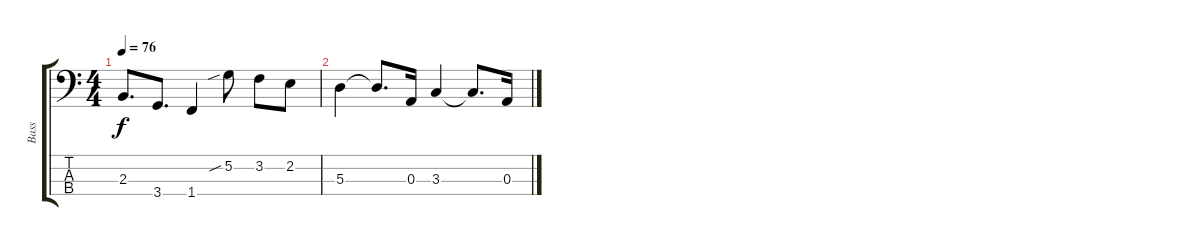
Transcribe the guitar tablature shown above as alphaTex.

\track ("Bass" "Bass") {instrument fretlessbass}
\staff {score tabs}
\tuning (G2 D2 A1 E1) {hide}
\ts (4 4)
\tempo 76
\clef f4
\ks c
2.3.8{d dy f} 3.4.8{d} 1.4.4 5.2{sib}.8 3.2.8 2.2.8 |
5.3.4 5.3{t}.8{d} 0.3.16 3.3.4 3.3{t}.8{d} 0.3.16
